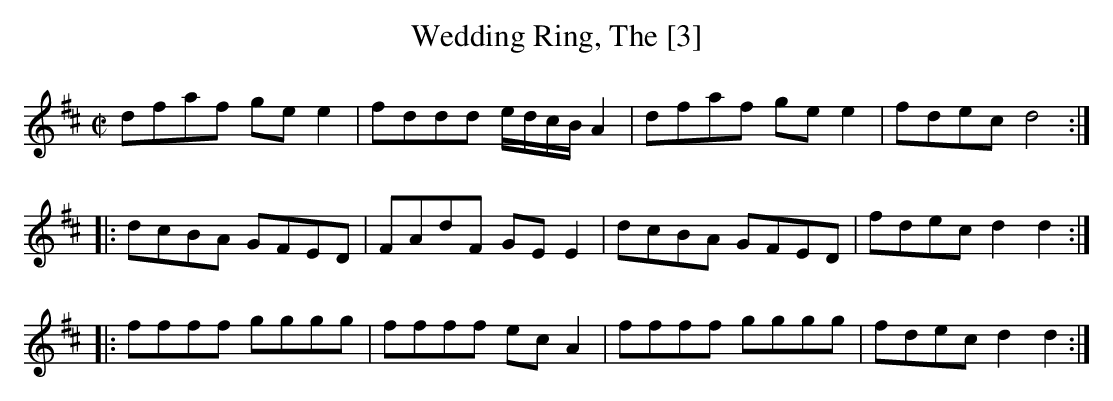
X:1
T:Wedding Ring, The [3]
M:C|
L:1/8
K:D
dfaf ge e2|fddd e/d/c/B/ A2|dfaf ge e2|fdec d4:|
|:dcBA GFED|FAdF GE E2|dcBA GFED|fdec d2 d2:|
|:ffff gggg|ffff ec A2|ffff gggg|fdec d2d2:|
